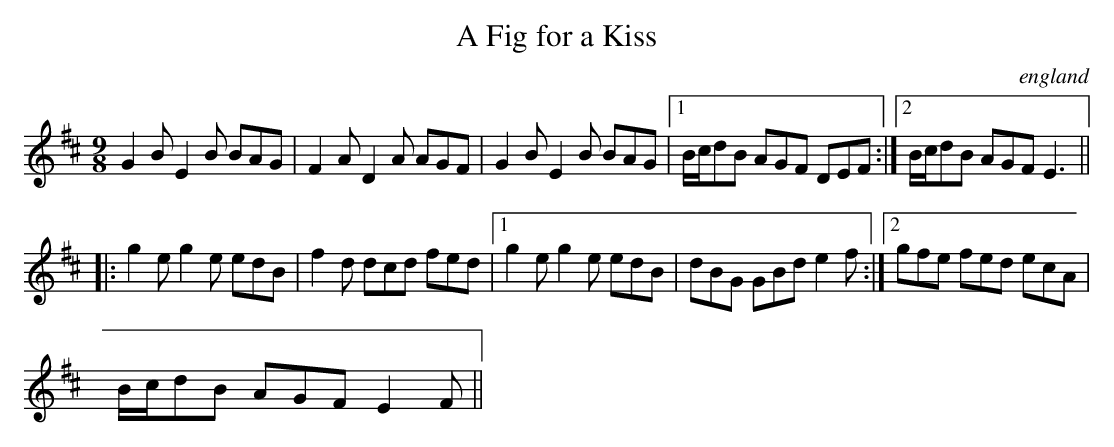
X:1
T:A Fig for a Kiss
O:england
M:9/8
K:Edor
G2B E2B BAG|F2A D2A AGF|G2B E2B BAG|1 B/c/dB AGF DEF:|2 B/c/dB AGF E3||
|:g2e g2e edB|f2d dcd fed|1 g2e g2e edB|dBG GBd e2f:|2 gfe fed ecA|
B/c/dB AGF E2F||
